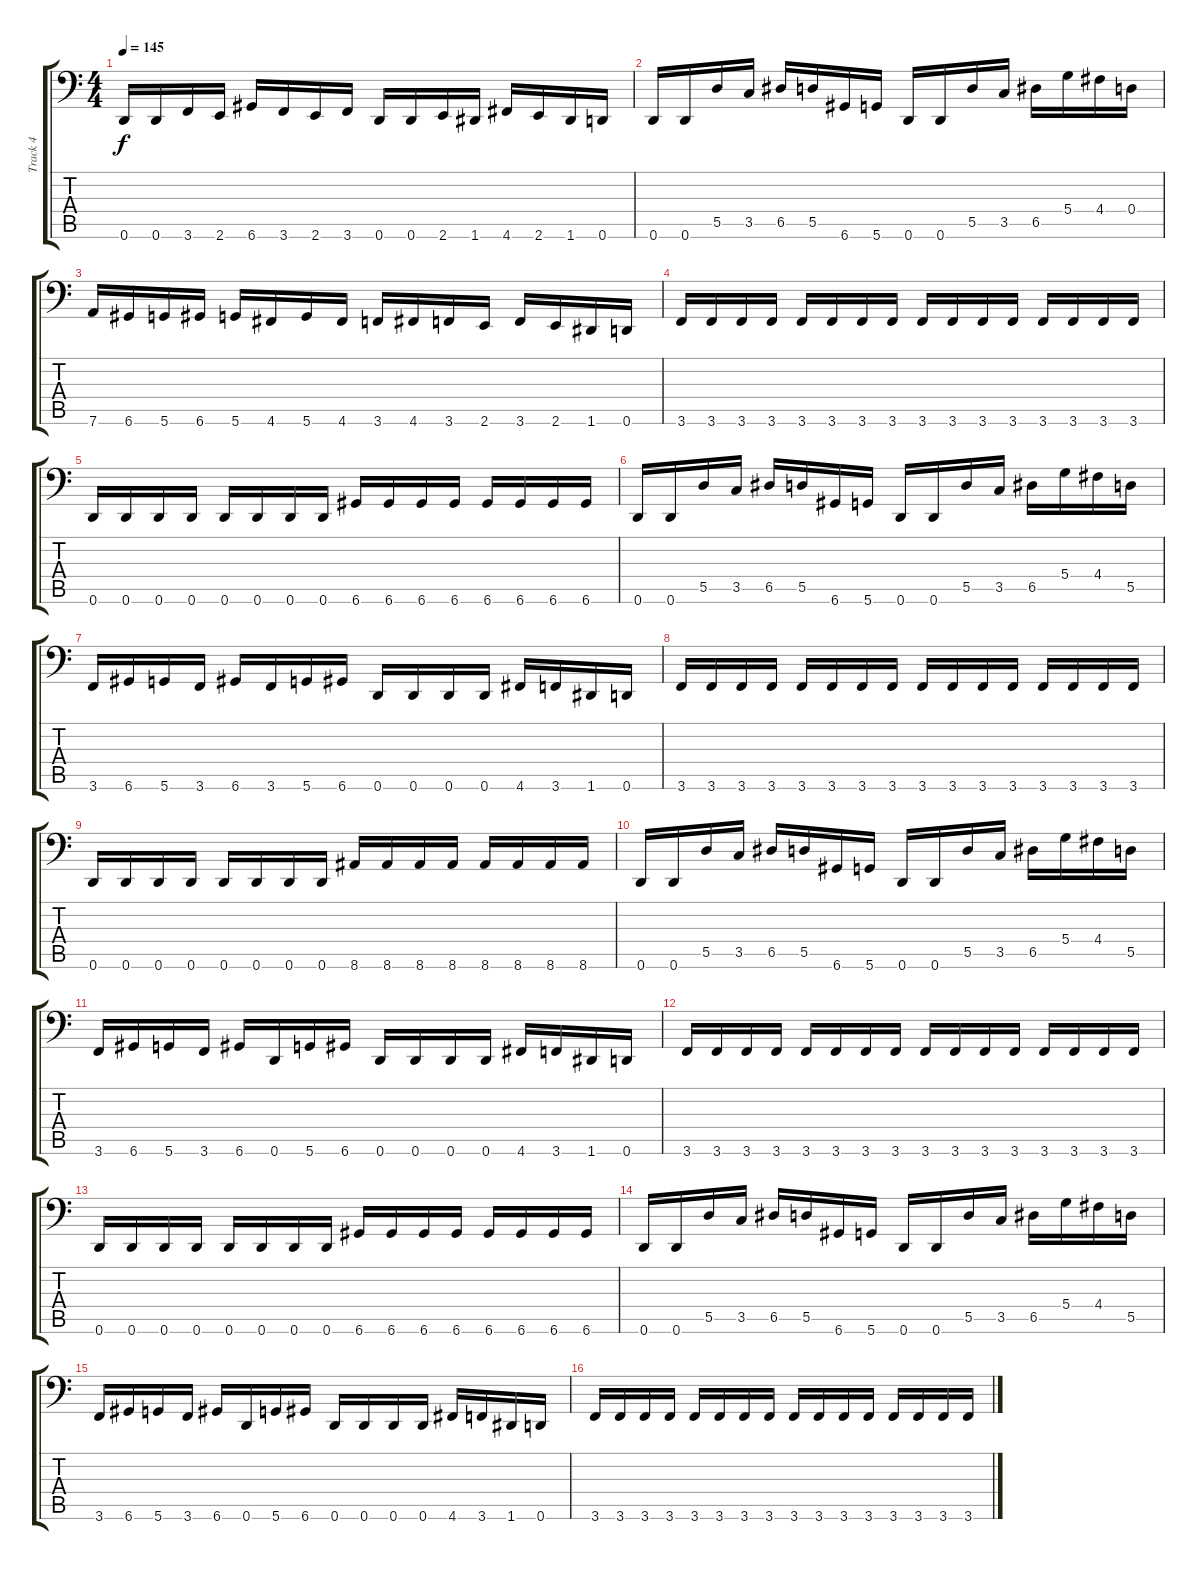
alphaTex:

\track ("Track 4" "Track 4") {instrument electricbasspick}
\staff {score tabs}
\tuning (E3 B2 G2 D2 A1 D1) {hide}
\ts (4 4)
\tempo 145
\clef f4
\ks c
0.6.16{dy f} 0.6.16 3.6.16 2.6.16 6.6.16 3.6.16 2.6.16 3.6.16 0.6.16 0.6.16 2.6.16 1.6.16 4.6.16 2.6.16 1.6.16 0.6.16 |
0.6.16 0.6.16 5.5.16 3.5.16 6.5.16 5.5.16 6.6.16 5.6.16 0.6.16 0.6.16 5.5.16 3.5.16 6.5.16 5.4.16 4.4.16 0.4.16 |
7.6.16 6.6.16 5.6.16 6.6.16 5.6.16 4.6.16 5.6.16 4.6.16 3.6.16 4.6.16 3.6.16 2.6.16 3.6.16 2.6.16 1.6.16 0.6.16 |
3.6.16 3.6.16 3.6.16 3.6.16 3.6.16 3.6.16 3.6.16 3.6.16 3.6.16 3.6.16 3.6.16 3.6.16 3.6.16 3.6.16 3.6.16 3.6.16 |
0.6.16 0.6.16 0.6.16 0.6.16 0.6.16 0.6.16 0.6.16 0.6.16 6.6.16 6.6.16 6.6.16 6.6.16 6.6.16 6.6.16 6.6.16 6.6.16 |
0.6.16 0.6.16 5.5.16 3.5.16 6.5.16 5.5.16 6.6.16 5.6.16 0.6.16 0.6.16 5.5.16 3.5.16 6.5.16 5.4.16 4.4.16 5.5.16 |
3.6.16 6.6.16 5.6.16 3.6.16 6.6.16 3.6.16 5.6.16 6.6.16 0.6.16 0.6.16 0.6.16 0.6.16 4.6.16 3.6.16 1.6.16 0.6.16 |
3.6.16 3.6.16 3.6.16 3.6.16 3.6.16 3.6.16 3.6.16 3.6.16 3.6.16 3.6.16 3.6.16 3.6.16 3.6.16 3.6.16 3.6.16 3.6.16 |
0.6.16 0.6.16 0.6.16 0.6.16 0.6.16 0.6.16 0.6.16 0.6.16 8.6.16 8.6.16 8.6.16 8.6.16 8.6.16 8.6.16 8.6.16 8.6.16 |
0.6.16 0.6.16 5.5.16 3.5.16 6.5.16 5.5.16 6.6.16 5.6.16 0.6.16 0.6.16 5.5.16 3.5.16 6.5.16 5.4.16 4.4.16 5.5.16 |
3.6.16 6.6.16 5.6.16 3.6.16 6.6.16 0.6.16 5.6.16 6.6.16 0.6.16 0.6.16 0.6.16 0.6.16 4.6.16 3.6.16 1.6.16 0.6.16 |
3.6.16 3.6.16 3.6.16 3.6.16 3.6.16 3.6.16 3.6.16 3.6.16 3.6.16 3.6.16 3.6.16 3.6.16 3.6.16 3.6.16 3.6.16 3.6.16 |
0.6.16 0.6.16 0.6.16 0.6.16 0.6.16 0.6.16 0.6.16 0.6.16 6.6.16 6.6.16 6.6.16 6.6.16 6.6.16 6.6.16 6.6.16 6.6.16 |
0.6.16 0.6.16 5.5.16 3.5.16 6.5.16 5.5.16 6.6.16 5.6.16 0.6.16 0.6.16 5.5.16 3.5.16 6.5.16 5.4.16 4.4.16 5.5.16 |
3.6.16 6.6.16 5.6.16 3.6.16 6.6.16 0.6.16 5.6.16 6.6.16 0.6.16 0.6.16 0.6.16 0.6.16 4.6.16 3.6.16 1.6.16 0.6.16 |
3.6.16 3.6.16 3.6.16 3.6.16 3.6.16 3.6.16 3.6.16 3.6.16 3.6.16 3.6.16 3.6.16 3.6.16 3.6.16 3.6.16 3.6.16 3.6.16
